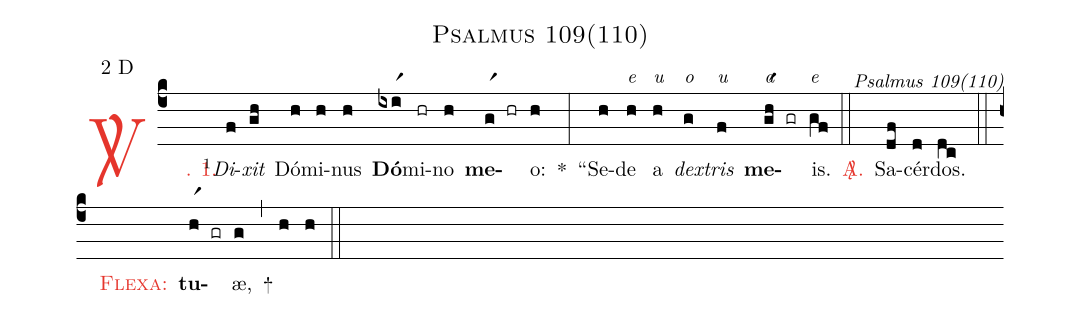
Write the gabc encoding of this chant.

name: Psalmus 109(110);
mode: 2;
mode-differentia: D;
commentary: Psalmus 109(110);
%%
(c4)

<c><sp>V/</sp>. 1.</c>() <v>\VSup{1}</v><i>Di</i>(f)<i>xit</i>(gh) Dó(h)mi(h)nus(h) <b>Dó</b>(ixir1)mi(hr)no(h) <b>me</b>(gr1 hr)o:(h) *(:) ``Se(h)de<alt>e</alt>(h) a<alt>u</alt>(h) <i>dex</i><alt>o</alt>(g)<i>tris</i><alt>u</alt>(f) <b>me</b><alt>a</alt>(gr1h gr)is.<alt>e</alt>(gf)

(::)

<nlba><c><sp>A/</sp>.</c>() Sa</nlba>(df)cér(d)dos.(dc)

(::)

<c><sc>Flexa</sc>:</c>() <b>tu</b>(hr1 gr)æ,(g) +(,) (h) (h)

(::)
